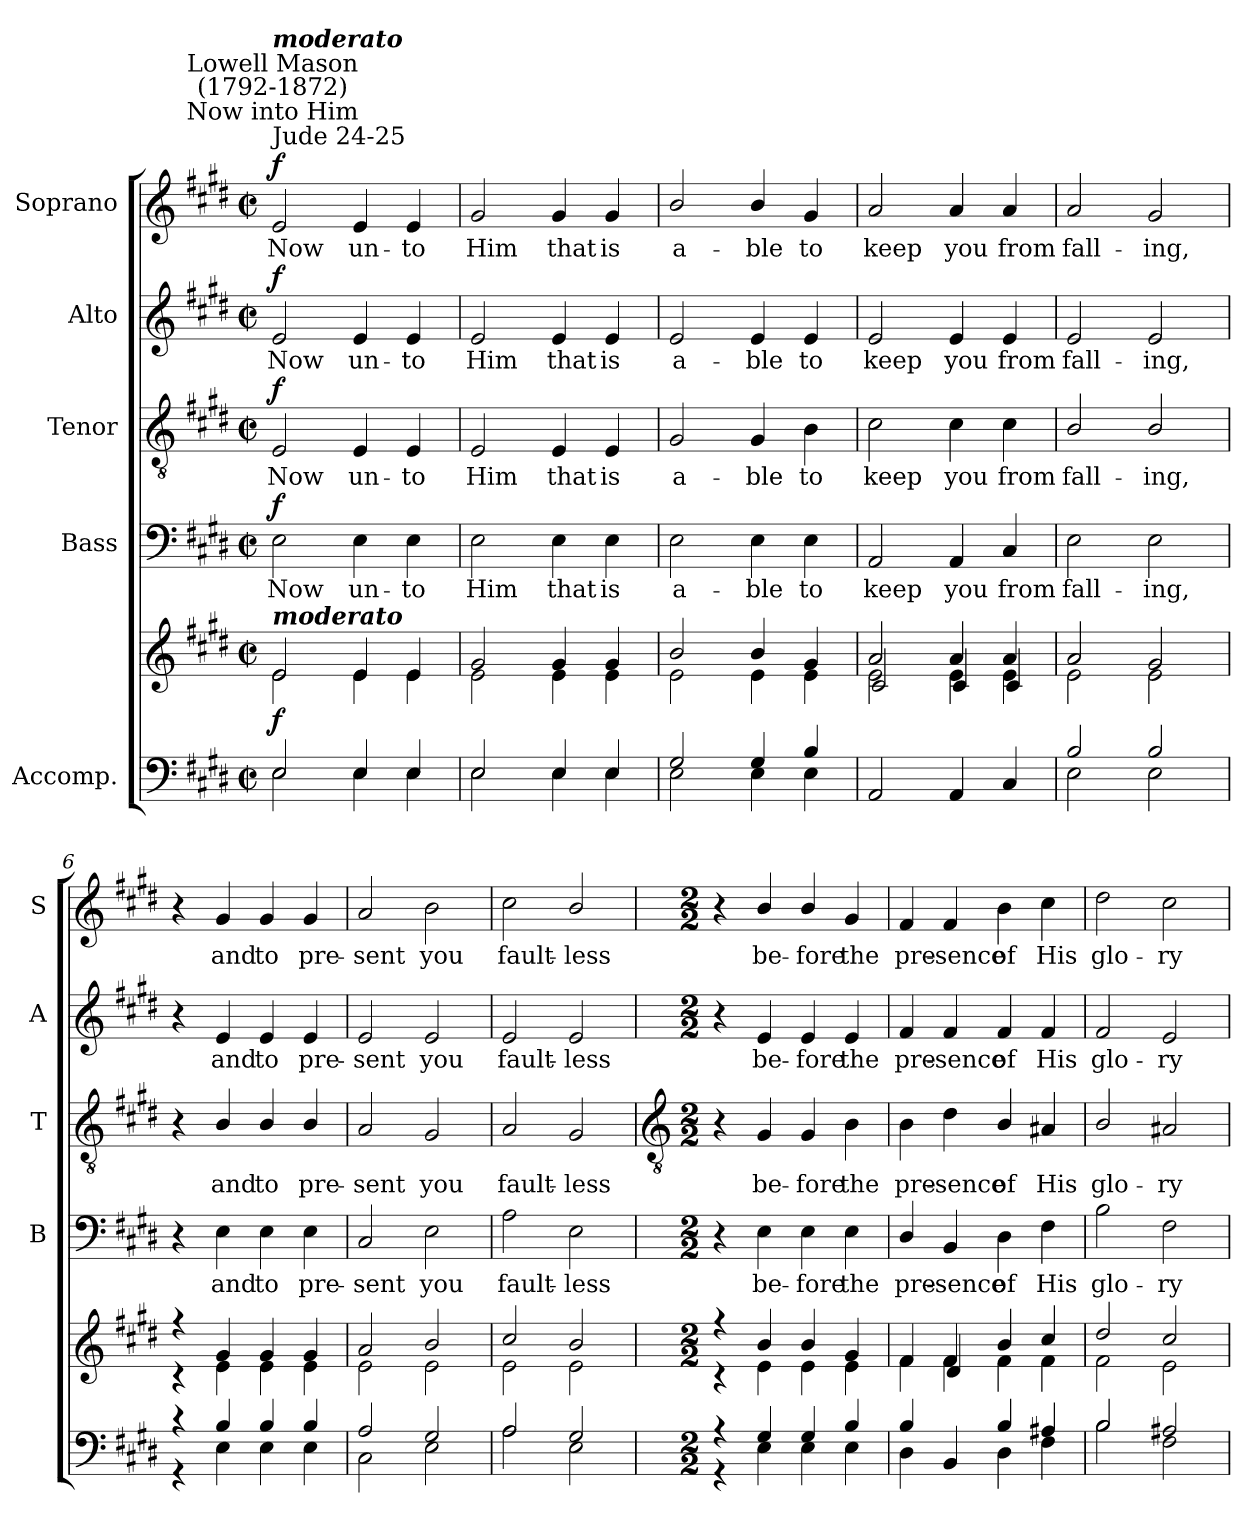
**kern	**kern	**dynam	**kern	**text	**dynam	**kern	**text	**dynam	**kern	**text	**dynam	**kern	**text	**dynam
*part5	*part5	*part5	*part4	*part4	*part4	*part3	*part3	*part3	*part2	*part2	*part2	*part1	*part1	*part1
*staff6	*staff5	*staff5/6	*staff4	*staff4	*staff4	*staff3	*staff3	*staff3	*staff2	*staff2	*staff2	*staff1	*staff1	*staff1
*I"Accomp.	*	*	*I"Bass	*	*	*I"Tenor	*	*	*I"Alto	*	*	*I"Soprano	*	*
*	*	*	*I'B	*	*	*I'T	*	*	*I'A	*	*	*I'S	*	*
*clefF4	*clefG2	*	*clefF4	*	*	*clefGv2	*	*	*clefG2	*	*	*clefG2	*	*
*k[f#c#g#d#]	*k[f#c#g#d#]	*	*k[f#c#g#d#]	*	*	*k[f#c#g#d#]	*	*	*k[f#c#g#d#]	*	*	*k[f#c#g#d#]	*	*
*E:	*E:	*	*E:	*	*	*E:	*	*	*E:	*	*	*E:	*	*
*M2/2	*M2/2	*	*M2/2	*	*	*M2/2	*	*	*M2/2	*	*	*M2/2	*	*
*met(c|)	*met(c|)	*	*met(c|)	*	*	*met(c|)	*	*	*met(c|)	*	*	*met(c|)	*	*
=1	=1	=1	=1	=1	=1	=1	=1	=1	=1	=1	=1	=1	=1	=1
*^	*^	*	*	*	*	*	*	*	*	*	*	*	*	*
!	!	!	!	!	!	!	!	!	!	!	!	!	!	!LO:TX:a:t=Jude 24-25	!	!
!	!	!	!	!	!	!	!	!	!	!	!	!	!	!LO:TX:a:cj:t=Now into Him	!	!
!	!	!	!	!	!	!	!	!	!	!	!	!	!	!LO:TX:a:cj:t=Lowell Mason\n(1792-1872)	!	!
!	!	!	!	!	!	!	!	!	!	!	!	!	!	!LO:TX:a:Bi:t=moderato	!	!
!	!	!LO:TX:a:Bi:t=moderato	!	!	!	!	!	!	!	!	!	!	!	!	!	!
!	!	!	!	!LO:DY:b	!	!LO:LY:b	!LO:DY:b	!	!LO:LY:b	!LO:DY:b	!	!LO:LY:b	!LO:DY:b	!	!LO:LY:b	!LO:DY:b
2E	2E	2e	2e	f	2E	Now	f	2E	Now	f	2e	Now	f	2e	Now	f
!	!	!	!	!	!	!LO:LY:b	!	!	!LO:LY:b	!	!	!LO:LY:b	!	!	!LO:LY:b	!
4E	4E	4e	4e	.	4E	un-	.	4E	un-	.	4e	un-	.	4e	un-	.
!	!	!	!	!	!	!LO:LY:b	!	!	!LO:LY:b	!	!	!LO:LY:b	!	!	!LO:LY:b	!
4E	4E	4e	4e	.	4E	-to	.	4E	-to	.	4e	-to	.	4e	-to	.
=2	=2	=2	=2	=2	=2	=2	=2	=2	=2	=2	=2	=2	=2	=2	=2	=2
!	!	!	!	!	!	!LO:LY:b	!	!	!LO:LY:b	!	!	!LO:LY:b	!	!	!LO:LY:b	!
2E	2E	2g#	2e	.	2E	Him	.	2E	Him	.	2e	Him	.	2g#	Him	.
!	!	!	!	!	!	!LO:LY:b	!	!	!LO:LY:b	!	!	!LO:LY:b	!	!	!LO:LY:b	!
4E	4E	4g#	4e	.	4E	that	.	4E	that	.	4e	that	.	4g#	that	.
!	!	!	!	!	!	!LO:LY:b	!	!	!LO:LY:b	!	!	!LO:LY:b	!	!	!LO:LY:b	!
4E	4E	4g#	4e	.	4E	is	.	4E	is	.	4e	is	.	4g#	is	.
=3	=3	=3	=3	=3	=3	=3	=3	=3	=3	=3	=3	=3	=3	=3	=3	=3
!	!	!	!	!	!	!LO:LY:b	!	!	!LO:LY:b	!	!	!LO:LY:b	!	!	!LO:LY:b	!
2G#	2E	2b/	2e	.	2E	a-	.	2G#	a-	.	2e	a-	.	2b/	a-	.
!	!	!	!	!	!	!LO:LY:b	!	!	!LO:LY:b	!	!	!LO:LY:b	!	!	!LO:LY:b	!
4G#	4E	4b/	4e	.	4E	-ble	.	4G#	-ble	.	4e	-ble	.	4b/	-ble	.
!	!	!	!	!	!	!LO:LY:b	!	!	!LO:LY:b	!	!	!LO:LY:b	!	!	!LO:LY:b	!
4B	4E	4g#	4e	.	4E	to	.	4B	to	.	4e	to	.	4g#	to	.
=4	=4	=4	=4	=4	=4	=4	=4	=4	=4	=4	=4	=4	=4	=4	=4	=4
*	*	*	*^	*	*	*	*	*	*	*	*	*	*	*	*	*
!	!	!	!	!	!	!	!LO:LY:b	!	!	!LO:LY:b	!	!	!LO:LY:b	!	!	!LO:LY:b	!
*v	*v	*	*	*	*	*	*	*	*	*	*	*	*	*	*	*	*
2AA	2a	2e	2c#	.	2AA	keep	.	2c#	keep	.	2e	keep	.	2a	keep	.
!	!	!	!	!	!	!LO:LY:b	!	!	!LO:LY:b	!	!	!LO:LY:b	!	!	!LO:LY:b	!
4AA	4a	4e	4c#	.	4AA	you	.	4c#	you	.	4e	you	.	4a	you	.
!	!	!	!	!	!	!LO:LY:b	!	!	!LO:LY:b	!	!	!LO:LY:b	!	!	!LO:LY:b	!
4C#	4a	4e	4c#	.	4C#	from	.	4c#	from	.	4e	from	.	4a	from	.
=5	=5	=5	=5	=5	=5	=5	=5	=5	=5	=5	=5	=5	=5	=5	=5	=5
*^	*	*	*	*	*	*	*	*	*	*	*	*	*	*	*	*
!	!	!	!	!	!	!	!LO:LY:b	!	!	!LO:LY:b	!	!	!LO:LY:b	!	!	!LO:LY:b	!
*	*	*	*v	*v	*	*	*	*	*	*	*	*	*	*	*	*	*
2B	2E	2a	2e	.	2E	fall-	.	2B/	fall-	.	2e	fall-	.	2a	fall-	.
!	!	!	!	!	!	!LO:LY:b	!	!	!LO:LY:b	!	!	!LO:LY:b	!	!	!LO:LY:b	!
2B	2E	2g#	2e	.	2E	-ing,	.	2B/	-ing,	.	2e	-ing,	.	2g#	-ing,	.
=6	=6	=6	=6	=6	=6	=6	=6	=6	=6	=6	=6	=6	=6	=6	=6	=6
4r	4r	4r	4r	.	4r	.	.	4r	.	.	4r	.	.	4r	.	.
!	!	!	!	!	!	!LO:LY:b	!	!	!LO:LY:b	!	!	!LO:LY:b	!	!	!LO:LY:b	!
4B	4E	4g#	4e	.	4E	and	.	4B/	and	.	4e	and	.	4g#	and	.
!	!	!	!	!	!	!LO:LY:b	!	!	!LO:LY:b	!	!	!LO:LY:b	!	!	!LO:LY:b	!
4B	4E	4g#	4e	.	4E	to	.	4B/	to	.	4e	to	.	4g#	to	.
!	!	!	!	!	!	!LO:LY:b	!	!	!LO:LY:b	!	!	!LO:LY:b	!	!	!LO:LY:b	!
4B	4E	4g#	4e	.	4E	pre-	.	4B/	pre-	.	4e	pre-	.	4g#	pre-	.
=7	=7	=7	=7	=7	=7	=7	=7	=7	=7	=7	=7	=7	=7	=7	=7	=7
!	!	!	!	!	!	!LO:LY:b	!	!	!LO:LY:b	!	!	!LO:LY:b	!	!	!LO:LY:b	!
2A	2C#\	2a	2e	.	2C#	-sent	.	2A	-sent	.	2e	-sent	.	2a	-sent	.
!	!	!	!	!	!	!LO:LY:b	!	!	!LO:LY:b	!	!	!LO:LY:b	!	!	!LO:LY:b	!
2G#	2E	2b/	2e	.	2E	you	.	2G#	you	.	2e	you	.	2b	you	.
=8	=8	=8	=8	=8	=8	=8	=8	=8	=8	=8	=8	=8	=8	=8	=8	=8
!	!	!	!	!	!	!LO:LY:b	!	!	!LO:LY:b	!	!	!LO:LY:b	!	!	!LO:LY:b	!
2A	2A	2cc#/	2e	.	2A	fault-	.	2A	fault-	.	2e	fault-	.	2cc#	fault-	.
!	!	!	!	!	!	!LO:LY:b	!	!	!LO:LY:b	!	!	!LO:LY:b	!	!	!LO:LY:b	!
2G#	2E	2b/	2e	.	2E	-less	.	2G#	-less	.	2e	-less	.	2b/	-less	.
!!LO:LB:g=z
=9	=9	=9	=9	=9	=9	=9	=9	=9	=9	=9	=9	=9	=9	=9	=9	=9
*	*	*	*	*	*	*	*	*clefGv2	*	*	*	*	*	*	*	*
*M2/2	*	*M2/2	*	*	*M2/2	*	*	*M2/2	*	*	*M2/2	*	*	*M2/2	*	*
4r	4r	4r	4r	.	4r	.	.	4r	.	.	4r	.	.	4r	.	.
!	!	!	!	!	!	!LO:LY:b	!	!	!LO:LY:b	!	!	!LO:LY:b	!	!	!LO:LY:b	!
4G#	4E	4b/	4e	.	4E	be-	.	4G#	be-	.	4e	be-	.	4b/	be-	.
!	!	!	!	!	!	!LO:LY:b	!	!	!LO:LY:b	!	!	!LO:LY:b	!	!	!LO:LY:b	!
4G#	4E	4b/	4e	.	4E	-fore	.	4G#	-fore	.	4e	-fore	.	4b/	-fore	.
!	!	!	!	!	!	!LO:LY:b	!	!	!LO:LY:b	!	!	!LO:LY:b	!	!	!LO:LY:b	!
4B	4E	4g#	4e	.	4E	the	.	4B	the	.	4e	the	.	4g#	the	.
=10	=10	=10	=10	=10	=10	=10	=10	=10	=10	=10	=10	=10	=10	=10	=10	=10
*	*	*	*^	*	*	*	*	*	*	*	*	*	*	*	*	*
!	!	!	!	!	!	!	!LO:LY:b	!	!	!LO:LY:b	!	!	!LO:LY:b	!	!	!LO:LY:b	!
4B	4D#	4f#	4f#	4ryy	.	4D#/	pre-	.	4B	pre-	.	4f#	pre-	.	4f#	pre-	.
!	!	!	!	!	!	!	!LO:LY:b	!	!	!LO:LY:b	!	!	!LO:LY:b	!	!	!LO:LY:b	!
4ryy	4BB	4f#	4f#	4d#	.	4BB	-sence	.	4d#	-sence	.	4f#	-sence	.	4f#	-sence	.
!	!	!	!	!	!	!	!LO:LY:b	!	!	!LO:LY:b	!	!	!LO:LY:b	!	!	!LO:LY:b	!
4B	4D#	4b/	4f#	2ryy	.	4D#	of	.	4B/	of	.	4f#	of	.	4b	of	.
!	!	!	!	!	!	!	!LO:LY:b	!	!	!LO:LY:b	!	!	!LO:LY:b	!	!	!LO:LY:b	!
4A#X	4F#	4cc#/	4f#	.	.	4F#	His	.	4A#X	His	.	4f#	His	.	4cc#	His	.
*	*	*	*v	*v	*	*	*	*	*	*	*	*	*	*	*	*	*
=11	=11	=11	=11	=11	=11	=11	=11	=11	=11	=11	=11	=11	=11	=11	=11	=11
!	!	!	!	!	!	!LO:LY:b	!	!	!LO:LY:b	!	!	!LO:LY:b	!	!	!LO:LY:b	!
2B	2B	2dd#	2f#\	.	2B	glo-	.	2B/	glo-	.	2f#	glo-	.	2dd#	glo-	.
!	!	!	!	!	!	!LO:LY:b	!	!	!LO:LY:b	!	!	!LO:LY:b	!	!	!LO:LY:b	!
2A#X	2F#	2cc#/	2e	.	2F#	-ry	.	2A#X	-ry	.	2e	-ry	.	2cc#	-ry	.
*v	*v	*	*	*	*	*	*	*	*	*	*	*	*	*	*	*
*	*v	*v	*	*	*	*	*	*	*	*	*	*	*	*	*
=	=	=	=	=	=	=	=	=	=	=	=	=	=	=
*-	*-	*-	*-	*-	*-	*-	*-	*-	*-	*-	*-	*-	*-	*-
